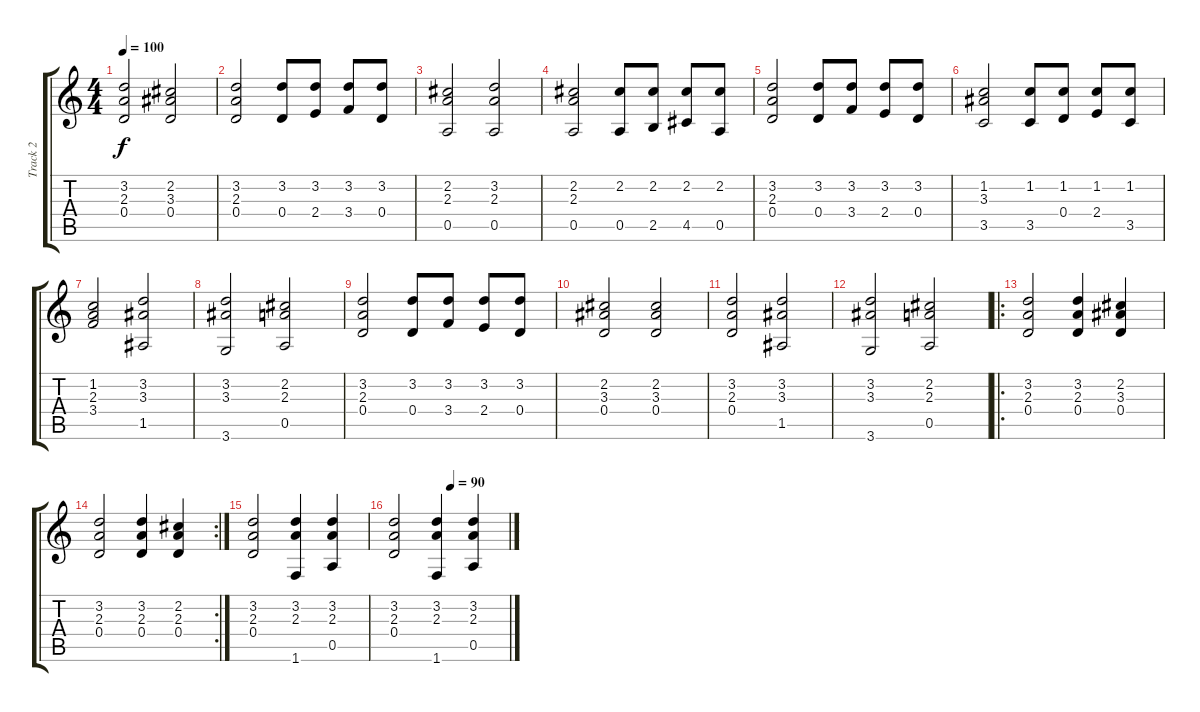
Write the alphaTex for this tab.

\track ("Track 2" "Track 2") {instrument acousticguitarnylon}
\staff {score tabs}
\tuning (E4 B3 G3 D3 A2 E2) {hide}
\ts (4 4)
\tempo 100
\clef g2
\ks c
(3.2 2.3 0.4).2{dy f instrument acousticguitarnylon} (2.2 3.3 0.4).2 |
(3.2 2.3 0.4).2 (3.2 0.4).8 (3.2 2.4).8 (3.2 3.4).8 (3.2 0.4).8 |
(2.2 2.3 0.5).2 (3.2 2.3 0.5).2 |
(2.2 2.3 0.5).2 (2.2 0.5).8 (2.2 2.5).8 (2.2 4.5).8 (2.2 0.5).8 |
(3.2 2.3 0.4).2 (3.2 0.4).8 (3.2 3.4).8 (3.2 2.4).8 (3.2 0.4).8 |
(1.2 3.3 3.5).2 (1.2 3.5).8 (1.2 0.4).8 (1.2 2.4).8 (1.2 3.5).8 |
(1.2 2.3 3.4).2 (3.2 3.3 1.5).2 |
(3.2 3.3 3.6).2 (2.2 2.3 0.5).2 |
(3.2 2.3 0.4).2 (3.2 0.4).8 (3.2 3.4).8 (3.2 2.4).8 (3.2 0.4).8 |
(2.2 3.3 0.4).2 (2.2 3.3 0.4).2 |
(3.2 2.3 0.4).2 (3.2 3.3 1.5).2 |
(3.2 3.3 3.6).2 (2.2 2.3 0.5).2 |
\ro
(3.2 2.3 0.4).2 (3.2 2.3 0.4).4 (2.2 3.3 0.4).4 |
\rc 2
(3.2 2.3 0.4).2 (3.2 2.3 0.4).4 (2.2 2.3 0.4).4 |
(3.2 2.3 0.4).2 (3.2 2.3 1.6).4 (3.2 2.3 0.5).4 |
\tempo (90 0.5)
(3.2 2.3 0.4).2 (3.2 2.3 1.6).4 (3.2 2.3 0.5).4
